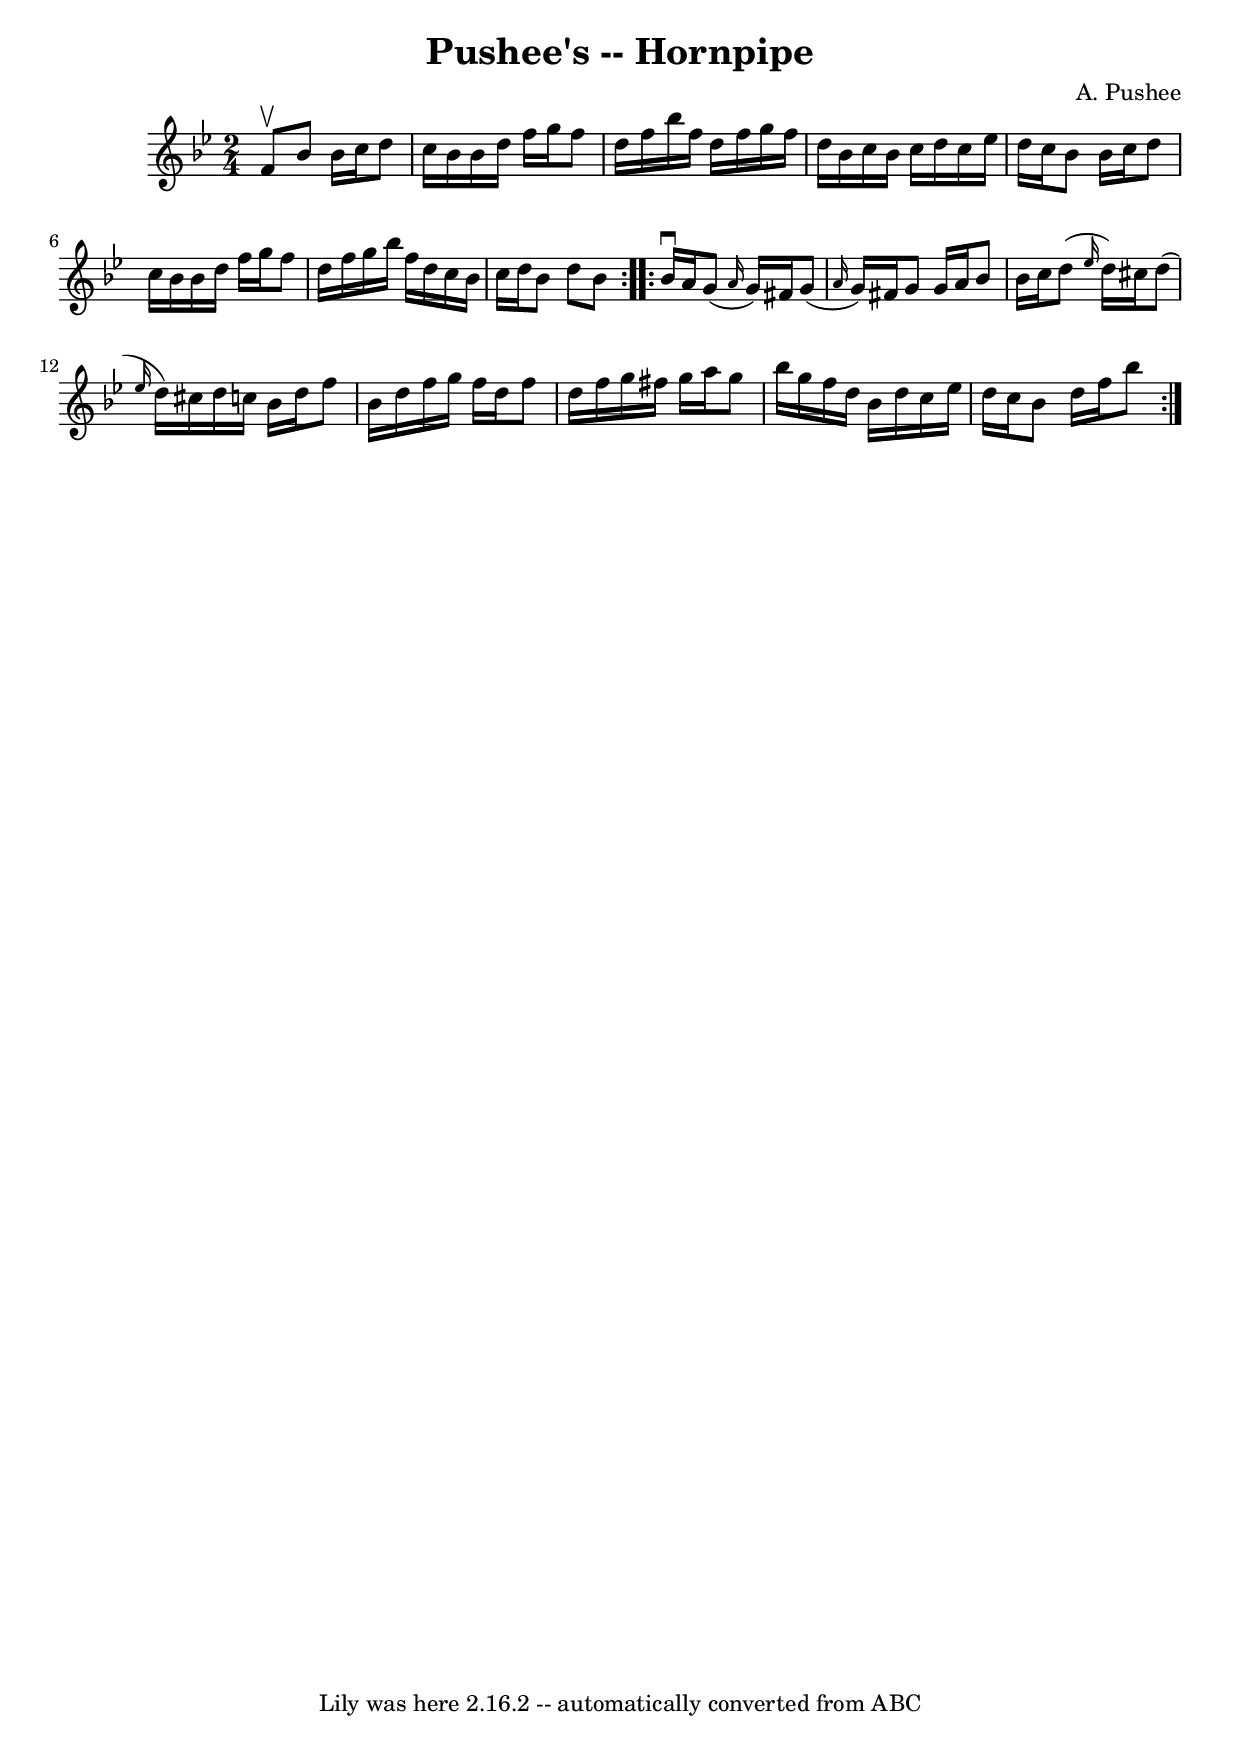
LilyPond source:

\version "2.7.40"
\include "Mammoth.ily"
\header {
	%% book = "Cole's 1000 Fiddle Tunes"
	composer = "A. Pushee"
	crossRefNumber = "1"
	footnotes = ""
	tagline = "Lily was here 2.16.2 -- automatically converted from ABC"
	title = "Pushee's -- Hornpipe"
}
voicedefault =  {


\repeat volta 2 {
\time 2/4 \key bes \major f'8^\upbow |
 bes'8 bes'16 c''16    
d''8 c''16 bes'16  |
 bes'16 d''16 f''16 g''16 f''8   
 d''16 f''16  |
 bes''16 f''16 d''16 f''16 g''16    
f''16 d''16 bes'16  |
 c''16 bes'16 c''16 d''16 c''16 
 ees''16 d''16 c''16  |
 bes'8 bes'16 c''16 d''8    
c''16 bes'16  |
 bes'16 d''16 f''16 g''16 f''8 d''16  
 f''16  |
 g''16 bes''16 f''16 d''16 c''16 bes'16    
c''16 d''16  |
 bes'8 d''8 bes'8  }     \repeat volta 2 {   
bes'16^\downbow a'16  |
 g'8 (\grace { a'16  } g'16)   
fis'16 g'8 (\grace { a'16  } g'16) fis'16  |
 g'8 g'16 
 a'16 bes'8 bes'16 c''16  |
 d''8 (\grace { ees''16  }   
d''16) cis''16 d''8 (\grace { ees''16  } d''16) cis''!16  
|
 d''16 c''!16 bes'16 d''16 f''8 bes'16 d''16  
|
 f''16 g''16 f''16 d''16 f''8 d''16 f''16  
|
 g''16 fis''16 g''16 a''16 g''8 bes''16 g''16  
|
 f''16 d''16 bes'16 d''16 c''16 ees''16 d''16    
c''16  |
 bes'8 d''16 f''16 bes''8  }   
}

\score{
    <<

	\context Staff="default"
	{
	    \voicedefault 
	}

    >>
	\layout {
	}
	\midi {}
}
